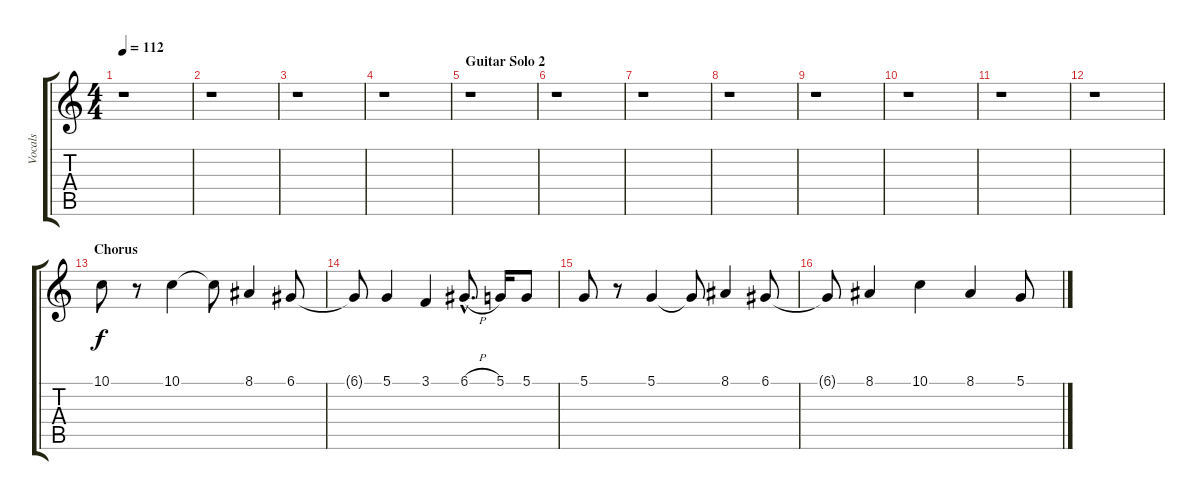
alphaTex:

\track ("Vocals" "Vocals") {instrument lead6voice}
\staff {score tabs}
\tuning (D4 A3 F3 C3 G2 D2) {hide}
\ts (4 4)
\tempo 112
\clef g2
\ks c
r.1{dy mp} |
r.1 |
r.1 |
r.1 |
\section ("" "Guitar Solo 2")
r.1 |
r.1 |
r.1 |
r.1 |
r.1 |
r.1 |
r.1 |
r.1 |
\section ("" "Chorus")
10.1.8{dy f} r.8 10.1.4 10.1{t}.8 8.1.4 6.1.8 |
6.1{t}.8 5.1.4 3.1.4 6.1{h hac}.8{d} 5.1.16 5.1.8 |
5.1.8 r.8 5.1.4 5.1{t}.8 8.1.4 6.1.8 |
6.1{t}.8 8.1.4 10.1.4 8.1.4 5.1.8
